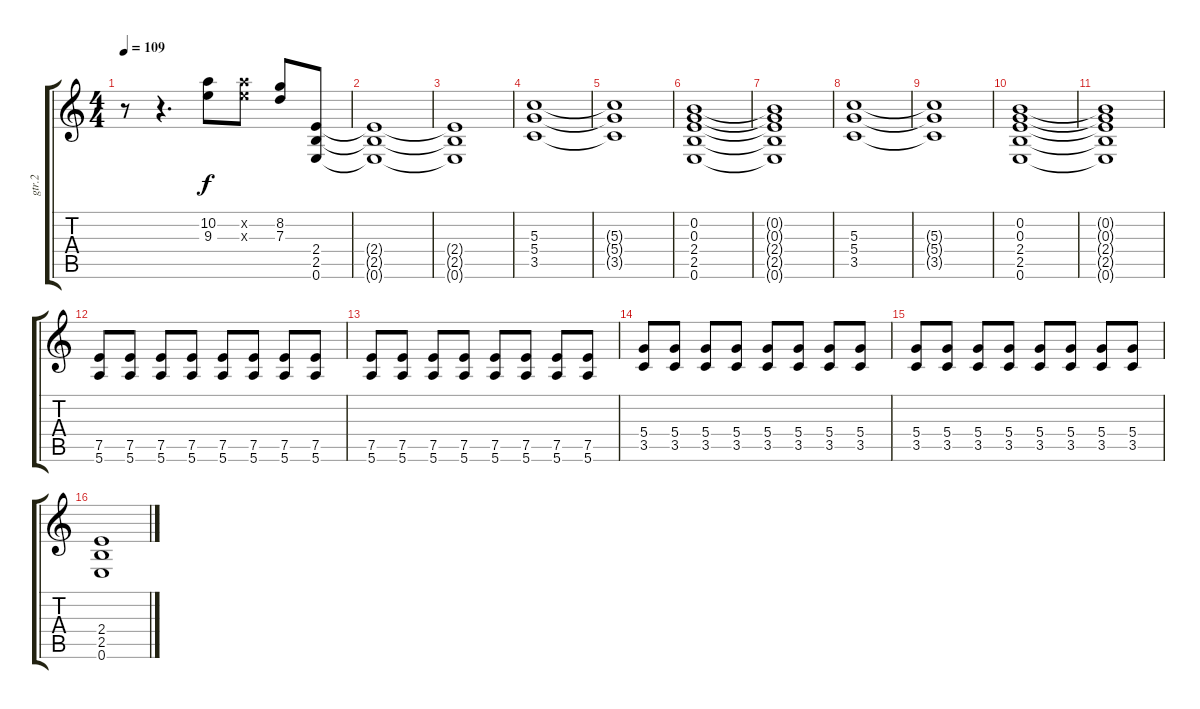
\track ("gtr.2" "gtr.2") {instrument overdrivenguitar}
\staff {score tabs}
\tuning (E4 B3 G3 D3 A2 E2) {hide}
\ts (4 4)
\tempo 109
\clef g2
\ks c
r.8{dy f} r.4{d} (10.2 9.3).8 (10.2{x} 9.3{x}).8 (8.2 7.3).8 (2.4 2.5 0.6).8 |
(2.4{t} 2.5{t} 0.6{t}).1 |
(2.4{t} 2.5{t} 0.6{t}).1 |
(5.3 5.4 3.5).1 |
(5.3{t} 5.4{t} 3.5{t}).1 |
(0.2 0.3 2.4 2.5 0.6).1 |
(0.2{t} 0.3{t} 2.4{t} 2.5{t} 0.6{t}).1 |
(5.3 5.4 3.5).1 |
(5.3{t} 5.4{t} 3.5{t}).1 |
(0.2 0.3 2.4 2.5 0.6).1 |
(0.2{t} 0.3{t} 2.4{t} 2.5{t} 0.6{t}).1 |
(7.5 5.6).8 (7.5 5.6).8 (7.5 5.6).8 (7.5 5.6).8 (7.5 5.6).8 (7.5 5.6).8 (7.5 5.6).8 (7.5 5.6).8 |
(7.5 5.6).8 (7.5 5.6).8 (7.5 5.6).8 (7.5 5.6).8 (7.5 5.6).8 (7.5 5.6).8 (7.5 5.6).8 (7.5 5.6).8 |
(5.4 3.5).8 (5.4 3.5).8 (5.4 3.5).8 (5.4 3.5).8 (5.4 3.5).8 (5.4 3.5).8 (5.4 3.5).8 (5.4 3.5).8 |
(5.4 3.5).8 (5.4 3.5).8 (5.4 3.5).8 (5.4 3.5).8 (5.4 3.5).8 (5.4 3.5).8 (5.4 3.5).8 (5.4 3.5).8 |
(2.4 2.5 0.6).1
